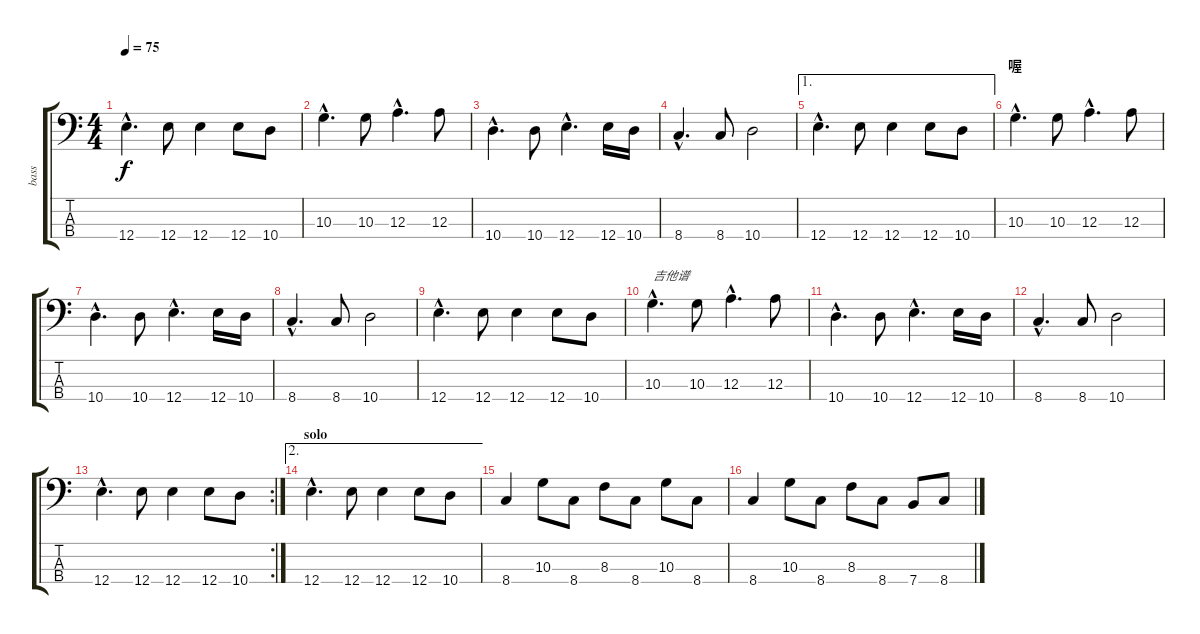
\track ("bass" "bass") {instrument electricbassfinger}
\staff {score tabs}
\tuning (G2 D2 A1 E1) {hide}
\ts (4 4)
\tempo 75
\clef f4
\ks c
12.4{hac}.4{d dy f} 12.4.8 12.4.4 12.4.8 10.4.8 |
10.3{hac}.4{d} 10.3.8 12.3{hac}.4{d} 12.3.8 |
10.4{hac}.4{d} 10.4.8 12.4{hac}.4{d} 12.4.16 10.4.16 |
8.4{hac}.4{d} 8.4.8 10.4.2 |
\ae 1
12.4{hac}.4{d} 12.4.8 12.4.4 12.4.8 10.4.8 |
\section ("" "喔")
10.3{hac}.4{d} 10.3.8 12.3{hac}.4{d} 12.3.8 |
10.4{hac}.4{d} 10.4.8 12.4{hac}.4{d} 12.4.16 10.4.16 |
8.4{hac}.4{d} 8.4.8 10.4.2 |
12.4{hac}.4{d} 12.4.8 12.4.4 12.4.8 10.4.8 |
10.3{hac}.4{d txt "吉他谱"} 10.3.8 12.3{hac}.4{d} 12.3.8 |
10.4{hac}.4{d} 10.4.8 12.4{hac}.4{d} 12.4.16 10.4.16 |
8.4{hac}.4{d} 8.4.8 10.4.2 |
\rc 2
12.4{hac}.4{d} 12.4.8 12.4.4 12.4.8 10.4.8 |
\ae 2
\section ("" "solo")
12.4{hac}.4{d} 12.4.8 12.4.4 12.4.8 10.4.8 |
8.4.4 10.3.8 8.4.8 8.3.8 8.4.8 10.3.8 8.4.8 |
8.4.4 10.3.8 8.4.8 8.3.8 8.4.8 7.4.8 8.4.8
